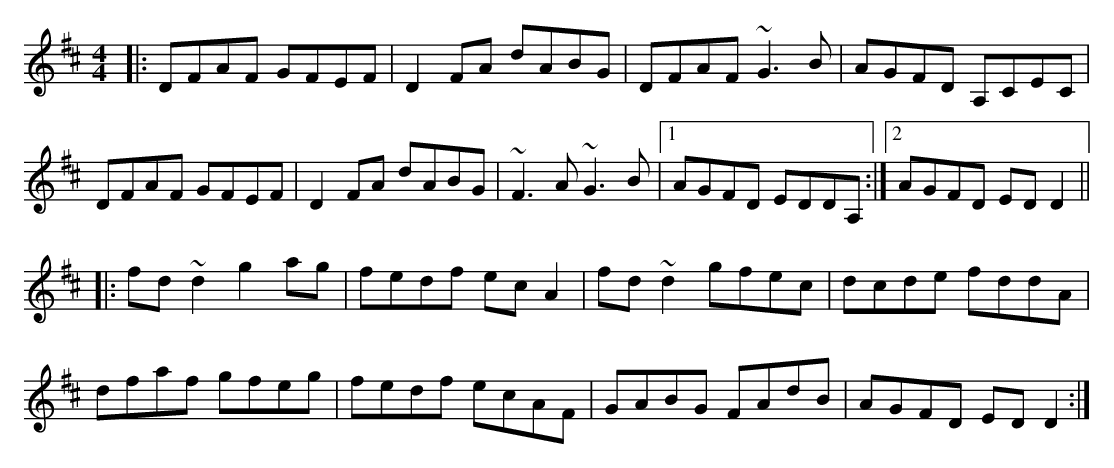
X:1
M:4/4
K:D
|:DFAF GFEF|D2FA dABG|DFAF ~G3B|AGFD A,CEC|
DFAF GFEF|D2FA dABG|~F3A ~G3B|1 AGFD EDDA,:|2 AGFD EDD2||
|:fd~d2 g2ag|fedf ecA2|fd~d2 gfec|dcde fddA|
dfaf gfeg|fedf ecAF|GABG FAdB|AGFD EDD2:|
